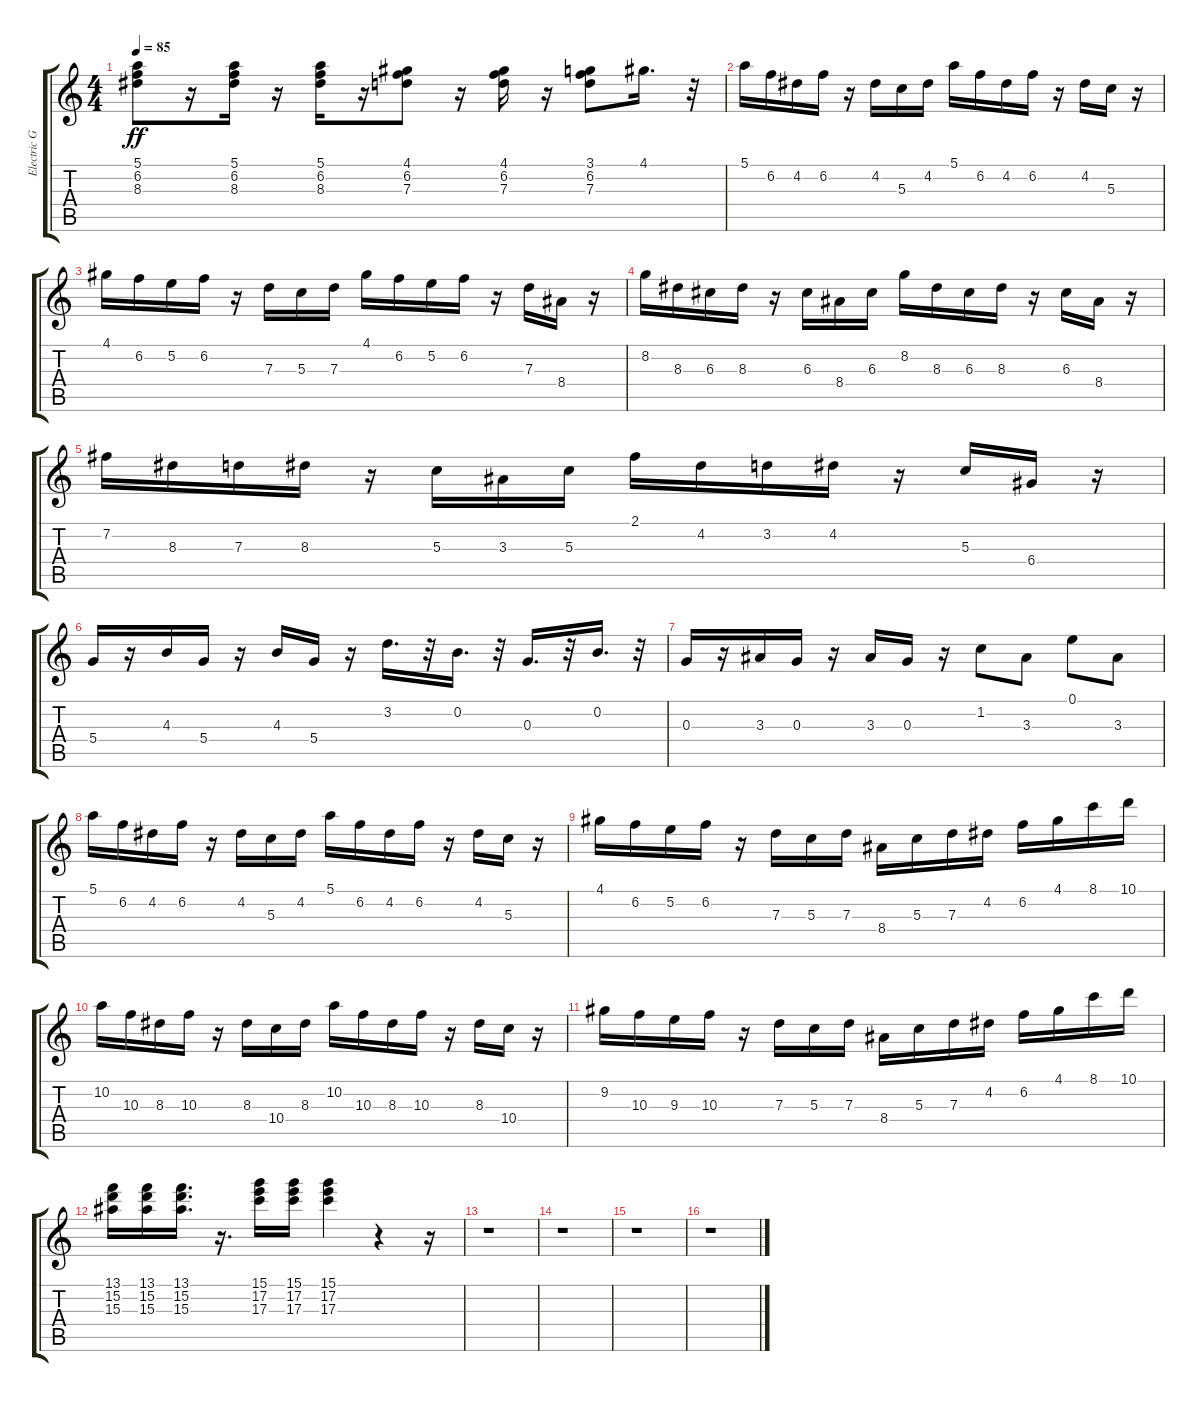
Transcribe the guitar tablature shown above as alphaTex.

\track ("Electric Guitar" "Electric G") {instrument electricguitarmuted}
\staff {score tabs}
\tuning (E4 B3 G3 D3 A2 E2) {hide}
\ts (4 4)
\tempo 85
\clef g2
\ks c
(5.1 6.2 8.3).8{dy ff} r.16 (5.1 6.2 8.3).16 r.16 (5.1 6.2 8.3).16 r.16 (4.1 6.2 7.3).8 r.16 (4.1 6.2 7.3).16 r.16 (3.1 6.2 7.3).8 4.1.16{d} r.32 |
5.1.16 6.2.16 4.2.16 6.2.16 r.16 4.2.16 5.3.16 4.2.16 5.1.16{balance 14} 6.2.16 4.2.16 6.2.16 r.16 4.2.16 5.3.16 r.16 |
4.1.16{balance 2} 6.2.16 5.2.16 6.2.16 r.16 7.3.16 5.3.16 7.3.16 4.1.16{balance 14} 6.2.16 5.2.16 6.2.16 r.16 7.3.16 8.4.16 r.16 |
8.2.16{balance 2} 8.3.16 6.3.16 8.3.16 r.16 6.3.16 8.4.16 6.3.16 8.2.16{balance 14} 8.3.16 6.3.16 8.3.16 r.16 6.3.16 8.4.16 r.16 |
7.2.16{balance 2} 8.3.16 7.3.16 8.3.16 r.16 5.3.16 3.3.16 5.3.16 2.1.16{balance 14} 4.2.16 3.2.16 4.2.16 r.16 5.3.16 6.4.16 r.16 |
5.4.16 r.16 4.3.16 5.4.16 r.16 4.3.16 5.4.16 r.16 3.2.16{d} r.32 0.2.16{d} r.32 0.3.16{d} r.32 0.2.16{d} r.32 |
0.3.16 r.16 3.3.16 0.3.16 r.16 3.3.16 0.3.16 r.16 1.2.8 3.3.8 0.1.8 3.3.8 |
5.1.16{balance 2} 6.2.16 4.2.16 6.2.16 r.16 4.2.16 5.3.16 4.2.16 5.1.16{balance 14} 6.2.16 4.2.16 6.2.16 r.16 4.2.16 5.3.16 r.16 |
4.1.16{balance 2} 6.2.16 5.2.16 6.2.16 r.16 7.3.16 5.3.16 7.3.16 8.4.16{balance 14} 5.3.16 7.3.16 4.2.16 6.2.16 4.1.16 8.1.16 10.1.16 |
10.2.16{balance 2} 10.3.16 8.3.16 10.3.16 r.16 8.3.16 10.4.16 8.3.16 10.2.16{balance 14} 10.3.16 8.3.16 10.3.16 r.16 8.3.16 10.4.16 r.16 |
9.2.16{balance 2} 10.3.16 9.3.16 10.3.16 r.16 7.3.16 5.3.16 7.3.16 8.4.16{balance 14} 5.3.16 7.3.16 4.2.16 6.2.16 4.1.16 8.1.16 10.1.16 |
(13.1 15.2 15.3).16{balance 8} (13.1 15.2 15.3).16 (13.1 15.2 15.3).16{d} r.16{d} (15.1 17.2 17.3).16 (15.1 17.2 17.3).16 (15.1 17.2 17.3).4 r.4 r.16 |
r.1 |
r.1 |
r.1 |
r.1
